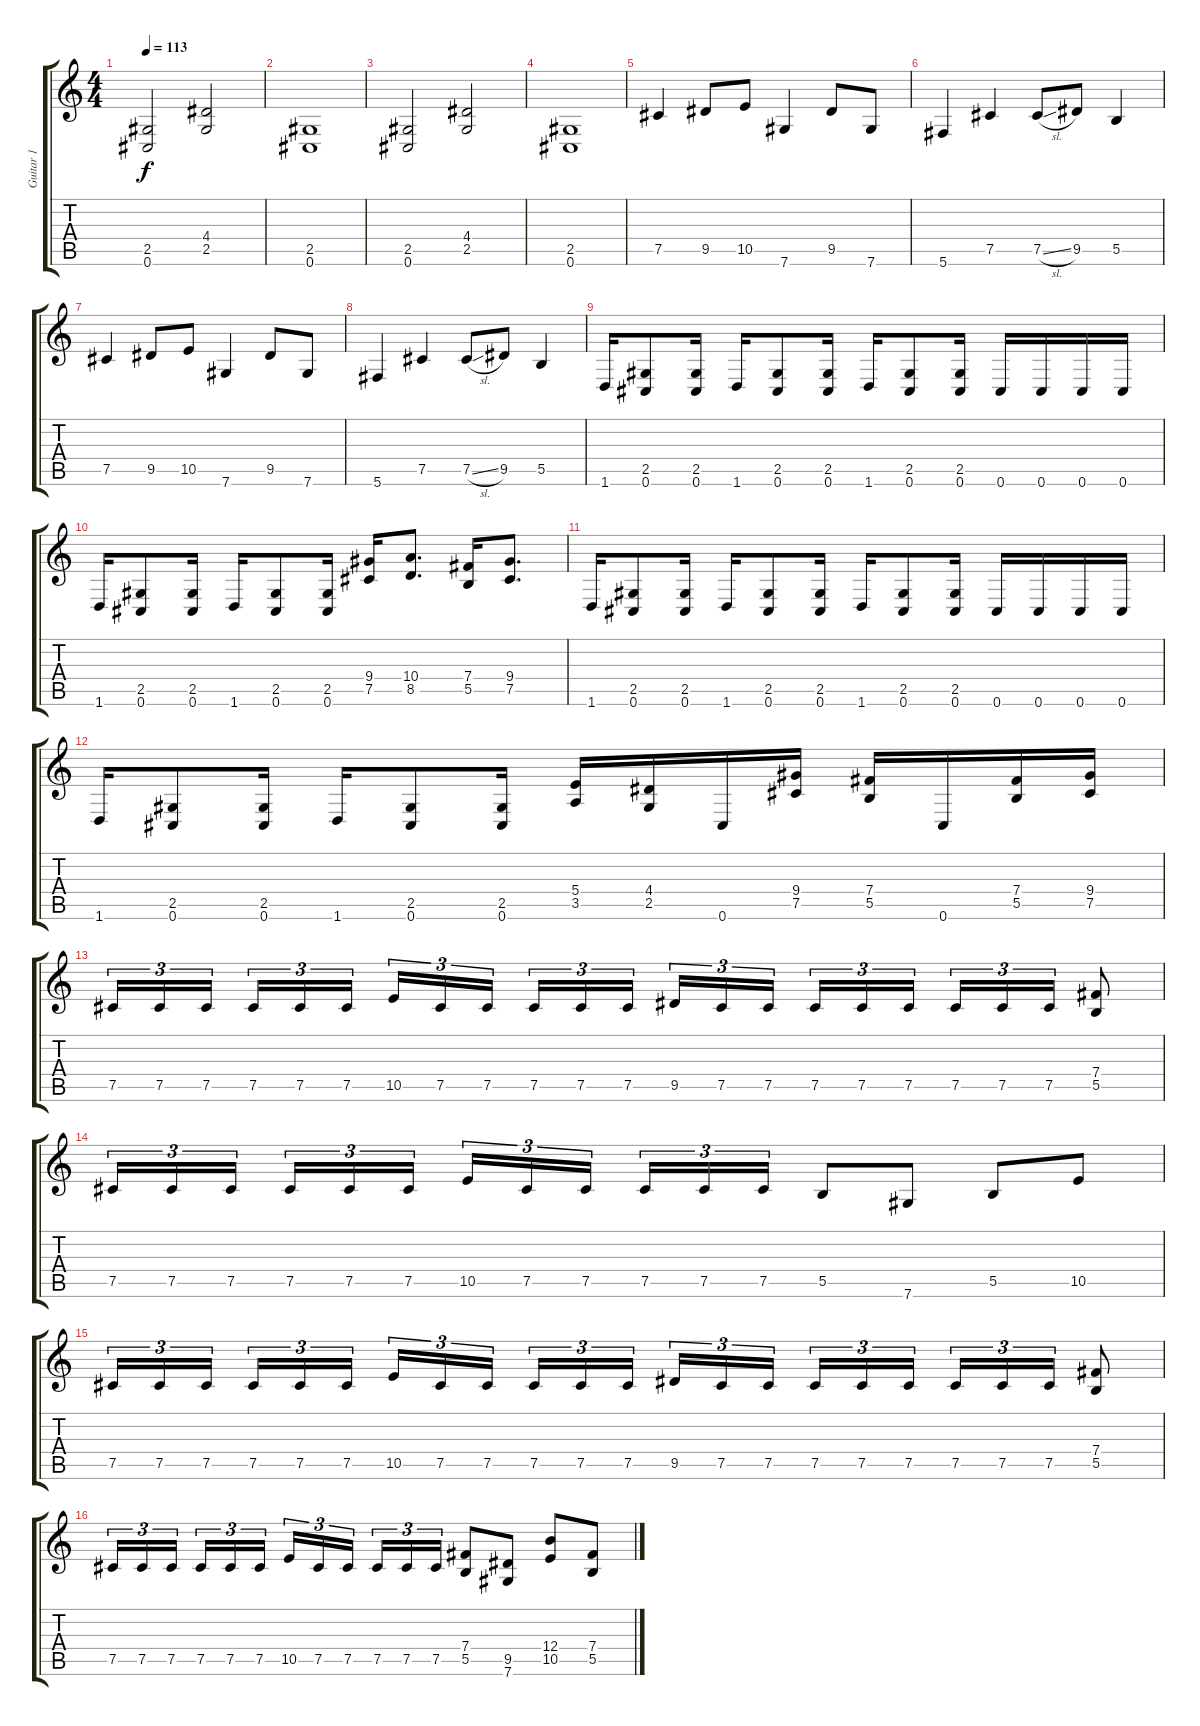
\track ("Guitar 1" "Guitar 1") {instrument distortionguitar}
\staff {score tabs}
\tuning (Db4 Ab3 E3 B2 Gb2 Db2) {hide}
\ts (4 4)
\tempo 113
\clef g2
\ks c
(2.5 0.6).2{dy f} (4.4 2.5).2 |
(2.5 0.6).1 |
(2.5 0.6).2 (4.4 2.5).2 |
(2.5 0.6).1 |
7.5.4 9.5.8 10.5.8 7.6.4 9.5.8 7.6.8 |
5.6.4 7.5.4 7.5{sl}.8 9.5.8 5.5.4 |
7.5.4 9.5.8 10.5.8 7.6.4 9.5.8 7.6.8 |
5.6.4 7.5.4 7.5{sl}.8 9.5.8 5.5.4 |
1.6.16 (2.5 0.6).8 (2.5 0.6).16 1.6.16 (2.5 0.6).8 (2.5 0.6).16 1.6.16 (2.5 0.6).8 (2.5 0.6).16 0.6.16 0.6.16 0.6.16 0.6.16 |
1.6.16 (2.5 0.6).8 (2.5 0.6).16 1.6.16 (2.5 0.6).8 (2.5 0.6).16 (9.4 7.5).16 (10.4 8.5).8{d} (7.4 5.5).16 (9.4 7.5).8{d} |
1.6.16 (2.5 0.6).8 (2.5 0.6).16 1.6.16 (2.5 0.6).8 (2.5 0.6).16 1.6.16 (2.5 0.6).8 (2.5 0.6).16 0.6.16 0.6.16 0.6.16 0.6.16 |
1.6.16 (2.5 0.6).8 (2.5 0.6).16 1.6.16 (2.5 0.6).8 (2.5 0.6).16 (5.4 3.5).16 (4.4 2.5).16 0.6.16 (9.4 7.5).16 (7.4 5.5).16 0.6.16 (7.4 5.5).16 (9.4 7.5).16 |
7.5.16{tu (3 2)} 7.5.16{tu (3 2)} 7.5.16{tu (3 2) beam splitsecondary} 7.5.16{tu (3 2)} 7.5.16{tu (3 2)} 7.5.16{tu (3 2)} 10.5.16{tu (3 2)} 7.5.16{tu (3 2)} 7.5.16{tu (3 2) beam splitsecondary} 7.5.16{tu (3 2)} 7.5.16{tu (3 2)} 7.5.16{tu (3 2)} 9.5.16{tu (3 2)} 7.5.16{tu (3 2)} 7.5.16{tu (3 2) beam splitsecondary} 7.5.16{tu (3 2)} 7.5.16{tu (3 2)} 7.5.16{tu (3 2)} 7.5.16{tu (3 2)} 7.5.16{tu (3 2)} 7.5.16{tu (3 2)} (7.4 5.5).8 |
7.5.16{tu (3 2)} 7.5.16{tu (3 2)} 7.5.16{tu (3 2) beam splitsecondary} 7.5.16{tu (3 2)} 7.5.16{tu (3 2)} 7.5.16{tu (3 2)} 10.5.16{tu (3 2)} 7.5.16{tu (3 2)} 7.5.16{tu (3 2) beam splitsecondary} 7.5.16{tu (3 2)} 7.5.16{tu (3 2)} 7.5.16{tu (3 2)} 5.5.8 7.6.8 5.5.8 10.5.8 |
7.5.16{tu (3 2)} 7.5.16{tu (3 2)} 7.5.16{tu (3 2) beam splitsecondary} 7.5.16{tu (3 2)} 7.5.16{tu (3 2)} 7.5.16{tu (3 2)} 10.5.16{tu (3 2)} 7.5.16{tu (3 2)} 7.5.16{tu (3 2) beam splitsecondary} 7.5.16{tu (3 2)} 7.5.16{tu (3 2)} 7.5.16{tu (3 2)} 9.5.16{tu (3 2)} 7.5.16{tu (3 2)} 7.5.16{tu (3 2) beam splitsecondary} 7.5.16{tu (3 2)} 7.5.16{tu (3 2)} 7.5.16{tu (3 2)} 7.5.16{tu (3 2)} 7.5.16{tu (3 2)} 7.5.16{tu (3 2)} (7.4 5.5).8 |
7.5.16{tu (3 2)} 7.5.16{tu (3 2)} 7.5.16{tu (3 2) beam splitsecondary} 7.5.16{tu (3 2)} 7.5.16{tu (3 2)} 7.5.16{tu (3 2)} 10.5.16{tu (3 2)} 7.5.16{tu (3 2)} 7.5.16{tu (3 2) beam splitsecondary} 7.5.16{tu (3 2)} 7.5.16{tu (3 2)} 7.5.16{tu (3 2)} (7.4 5.5).8 (9.5 7.6).8 (12.4 10.5).8 (7.4 5.5).8
